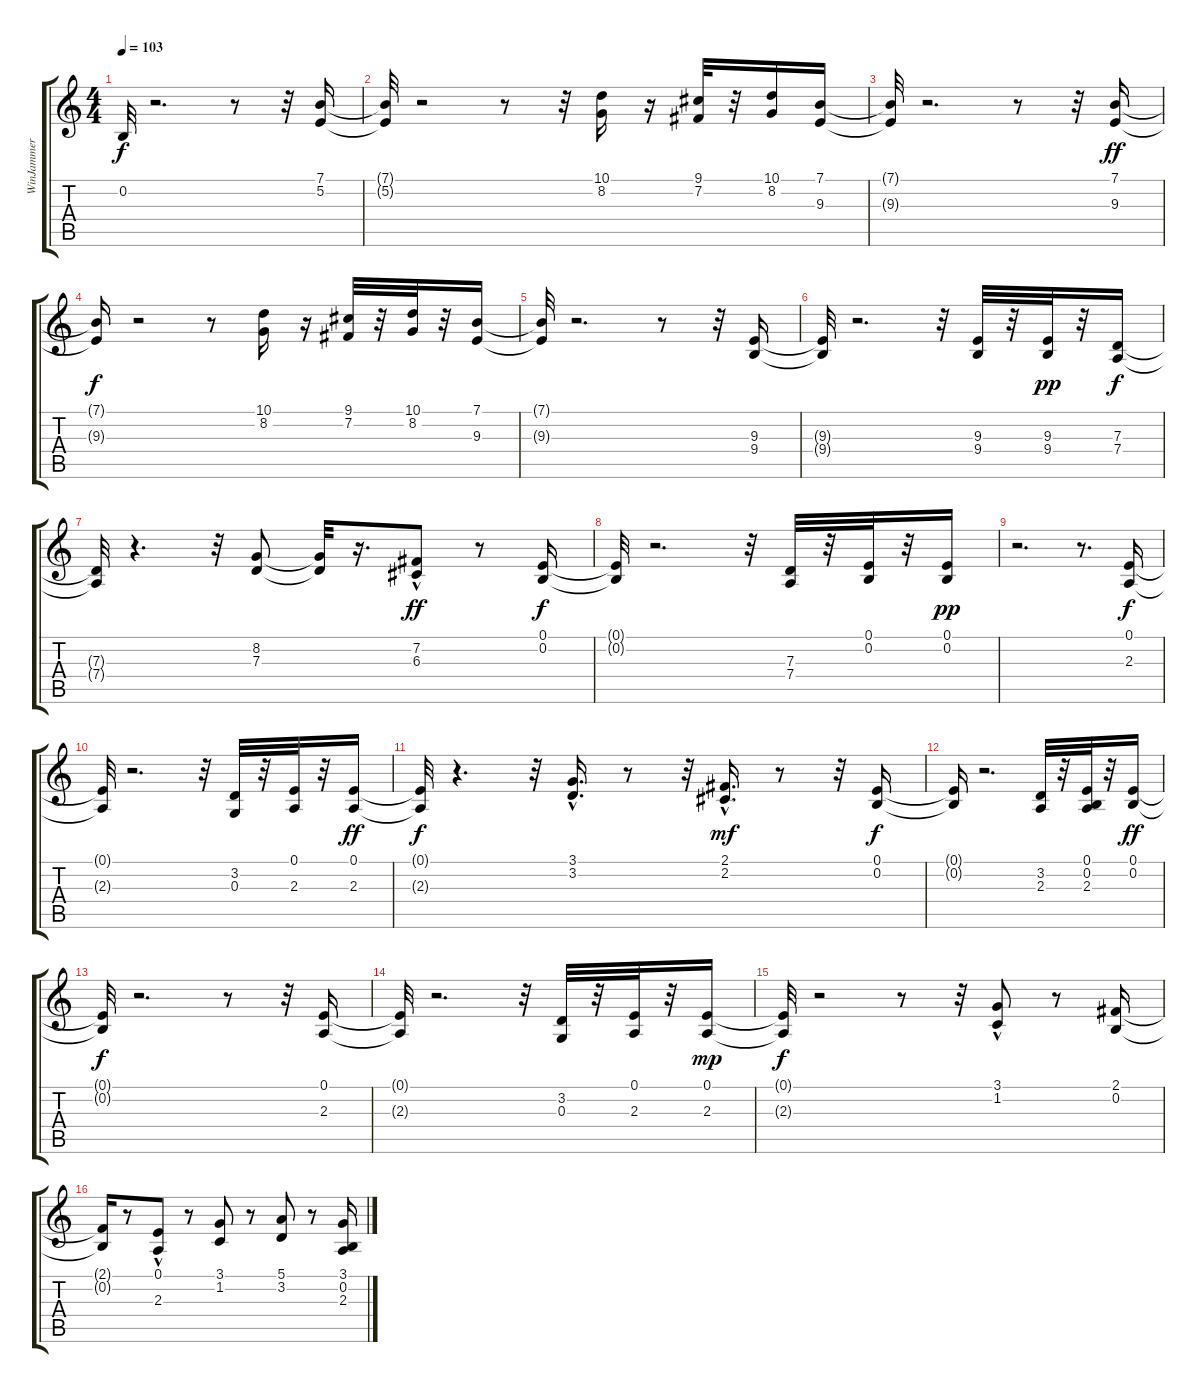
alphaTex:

\track ("WinJammer Demo" "WinJammer ") {instrument electricpiano2}
\staff {score tabs}
\tuning (E4 B3 G3 D3 A2 E2) {hide}
\ts (4 4)
\tempo 103
\clef g2
\ks c
0.2{t}.32{dy f} r.2{d} r.8 r.32 (7.1 5.2).16 |
(7.1{t} 5.2{t}).32 r.2 r.8 r.32 (10.1 8.2).16 r.16 (9.1 7.2).32 r.32 (10.1 8.2).16 (7.1 9.3).16 |
(7.1{t} 9.3{t}).32 r.2{d} r.8 r.32 (7.1 9.3).16{dy ff} |
(7.1{t} 9.3{t}).16{dy f} r.2 r.8 (10.1 8.2).16 r.16 (9.1 7.2).32 r.32 (10.1 8.2).32 r.32 (7.1 9.3).16 |
(7.1{t} 9.3{t}).32 r.2{d} r.8 r.32 (9.3 9.4).16 |
(9.3{t} 9.4{t}).32 r.2{d} r.32 (9.3 9.4).32 r.32 (9.3 9.4).32{dy pp} r.32 (7.3 7.4).16{dy f} |
(7.3{t} 7.4{t}).32 r.4{d} r.32 (8.2 7.3).8 (8.2{t} 7.3{t}).32 r.16{d} (7.2{hac} 6.3).8{dy ff} r.8 (0.1 0.2).16{dy f} |
(0.1{t} 0.2{t}).32 r.2{d} r.32 (7.3 7.4).32 r.32 (0.1 0.2).32 r.32 (0.1 0.2).16{dy pp} |
r.2{d} r.8{d} (0.1 2.3).16{dy f} |
(0.1{t} 2.3{t}).32 r.2{d} r.32 (3.2 0.3).32 r.32 (0.1 2.3).32 r.32 (0.1 2.3).16{dy ff} |
(0.1{t} 2.3{t}).32{dy f} r.4{d} r.32 (3.1{hac} 3.2{hac}).16{d} r.8 r.32 (2.1{hac} 2.2).16{d dy mf} r.8 r.32 (0.1 0.2).16{dy f} |
(0.1{t} 0.2{t}).16 r.2{d} (3.2 2.3).32 r.32 (0.1 0.2 2.3).32 r.32 (0.1 0.2).16{dy ff} |
(0.1{t} 0.2{t}).32{dy f} r.2{d} r.8 r.32 (0.1 2.3).16 |
(0.1{t} 2.3{t}).32 r.2{d} r.32 (3.2 0.3).32 r.32 (0.1 2.3).32 r.32 (0.1 2.3).16{dy mp} |
(0.1{t} 2.3{t}).32{dy f} r.2 r.8 r.32 (3.1 1.2{hac}).8 r.8 (2.1 0.2).16 |
(2.1{t} 0.2{t}).16 r.8 (0.1 2.3{hac}).8 r.8 (3.1 1.2).8 r.8 (5.1 3.2).8 r.8 (3.1 0.2 2.3).16
